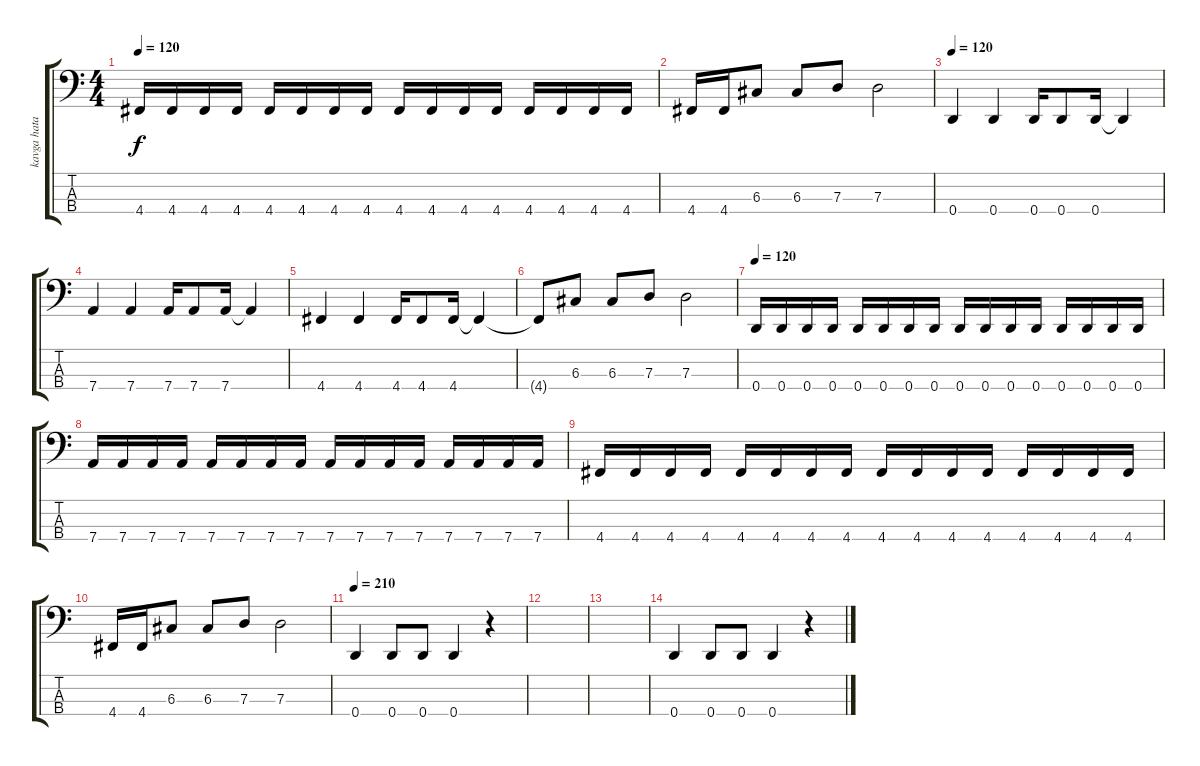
\track ("kavga hatalı sollamadan" "kavga hata") {instrument electricbassfinger}
\staff {score tabs}
\tuning (F2 C2 G1 D1) {hide}
\ts (4 4)
\tempo 120
\clef f4
\ks c
4.4.16{dy f} 4.4.16 4.4.16 4.4.16 4.4.16 4.4.16 4.4.16 4.4.16 4.4.16 4.4.16 4.4.16 4.4.16 4.4.16 4.4.16 4.4.16 4.4.16 |
4.4.16 4.4.16 6.3.8 6.3.8 7.3.8 7.3.2 |
\tempo 120
0.4.4 0.4.4 0.4.16 0.4.8 0.4.16 0.4{t}.4 |
7.4.4 7.4.4 7.4.16 7.4.8 7.4.16 7.4{t}.4 |
4.4.4 4.4.4 4.4.16 4.4.8 4.4.16 4.4{t}.4 |
4.4{t}.8 6.3.8 6.3.8 7.3.8 7.3.2 |
\tempo 120
0.4.16 0.4.16 0.4.16 0.4.16 0.4.16 0.4.16 0.4.16 0.4.16 0.4.16 0.4.16 0.4.16 0.4.16 0.4.16 0.4.16 0.4.16 0.4.16 |
7.4.16 7.4.16 7.4.16 7.4.16 7.4.16 7.4.16 7.4.16 7.4.16 7.4.16 7.4.16 7.4.16 7.4.16 7.4.16 7.4.16 7.4.16 7.4.16 |
4.4.16 4.4.16 4.4.16 4.4.16 4.4.16 4.4.16 4.4.16 4.4.16 4.4.16 4.4.16 4.4.16 4.4.16 4.4.16 4.4.16 4.4.16 4.4.16 |
4.4.16 4.4.16 6.3.8 6.3.8 7.3.8 7.3.2 |
\tempo 210
0.4.4 0.4.8 0.4.8 0.4.4 r.4 |
|
|
0.4.4 0.4.8 0.4.8 0.4.4 r.4
